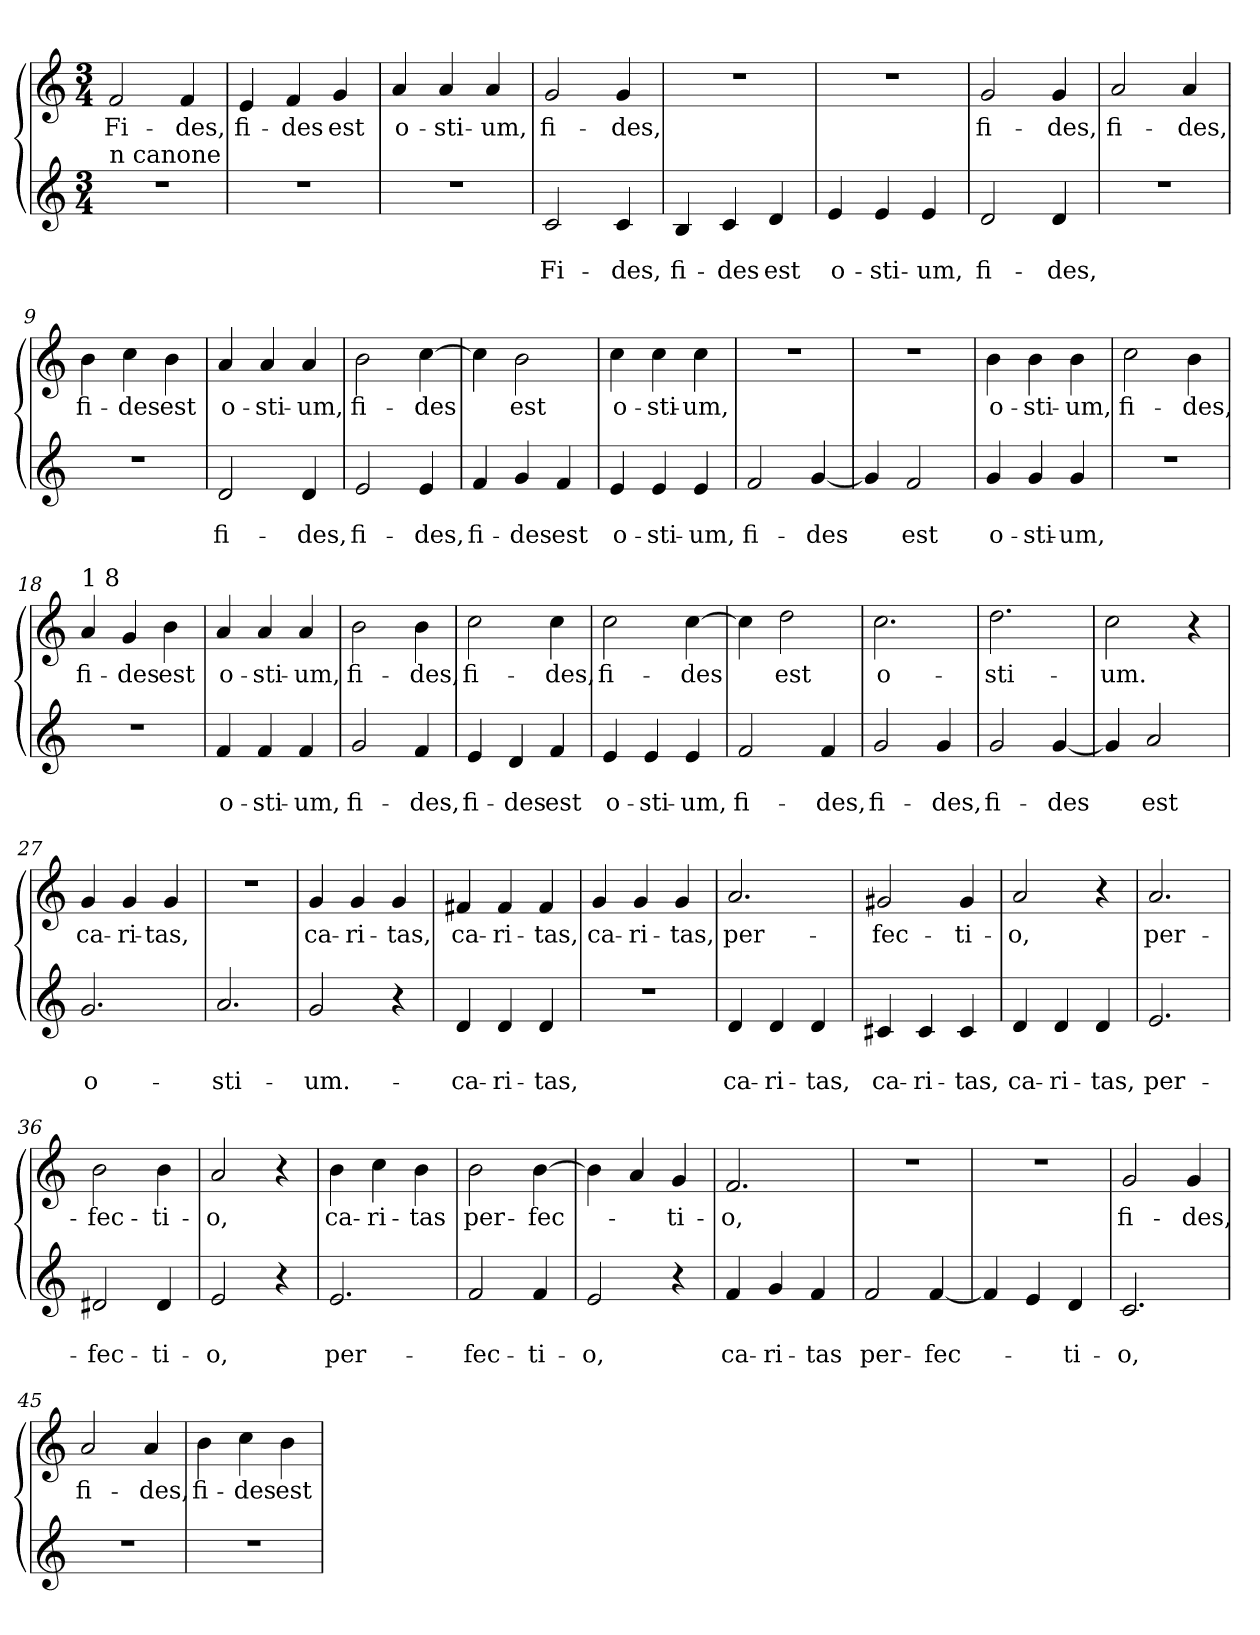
**kern	**text	**text	**kern	**text
*part2	*part2	*part2	*part1	*part1
*staff2	*staff2	*staff2	*staff1	*staff1
!!LO:PB:g=z
*clefG2	*	*	*clefG2	*
*k[]	*	*	*k[]	*
*C:	*	*	*C:	*
*M3/4	*	*	*M3/4	*
=1	=1	=1	=1	=1
!LO:TX:a:t=n canone	!	!	!	!
!LO:N:vis=1	!	!	!	!LO:LY:b
2.r	.	.	2f/	Fi-
!	!	!	!	!LO:LY:b
.	.	.	4f/	-des,
=2	=2	=2	=2	=2
!LO:N:vis=1	!	!	!	!LO:LY:b
2.r	.	.	4e/	fi-
!	!	!	!	!LO:LY:b
.	.	.	4f/	-des
!	!	!	!	!LO:LY:b
.	.	.	4g/	est
=3	=3	=3	=3	=3
!LO:N:vis=1	!	!	!	!LO:LY:b
2.r	.	.	4a/	o-
!	!	!	!	!LO:LY:b
.	.	.	4a/	-sti-
!	!	!	!	!LO:LY:b
.	.	.	4a/	-um,
=4	=4	=4	=4	=4
!	!	!LO:LY:b	!	!LO:LY:b
2c/	.	Fi-	2g/	fi-
!	!	!LO:LY:b	!	!LO:LY:b
4c/	.	-des,	4g/	-des,
=5	=5	=5	=5	=5
!	!	!LO:LY:b	!LO:N:vis=1	!
4B/	.	fi-	2.r	.
!	!	!LO:LY:b	!	!
4c/	.	-des	.	.
!	!	!LO:LY:b	!	!
4d/	.	est	.	.
=6	=6	=6	=6	=6
!	!	!LO:LY:b	!LO:N:vis=1	!
4e/	.	o-	2.r	.
!	!	!LO:LY:b	!	!
4e/	.	-sti-	.	.
!	!	!LO:LY:b	!	!
4e/	.	-um,	.	.
=7	=7	=7	=7	=7
!	!	!LO:LY:b	!	!LO:LY:b
2d/	.	fi-	2g/	fi-
!	!	!LO:LY:b	!	!LO:LY:b
4d/	.	-des,	4g/	-des,
=8	=8	=8	=8	=8
!LO:N:vis=1	!	!	!	!LO:LY:b
2.r	.	.	2a/	fi-
!	!	!	!	!LO:LY:b
.	.	.	4a/	-des,
!!LO:LB:g=z
=9	=9	=9	=9	=9
!LO:N:vis=1	!	!	!	!LO:LY:b
2.r	.	.	4b\	fi-
!	!	!	!	!LO:LY:b
.	.	.	4cc\	-des
!	!	!	!	!LO:LY:b
.	.	.	4b\	est
=10	=10	=10	=10	=10
!	!	!LO:LY:b	!	!LO:LY:b
2d/	.	fi-	4a/	o-
!	!	!	!	!LO:LY:b
.	.	.	4a/	-sti-
!	!	!LO:LY:b	!	!LO:LY:b
4d/	.	-des,	4a/	-um,
=11	=11	=11	=11	=11
!	!	!LO:LY:b	!	!LO:LY:b
2e/	.	fi-	2b\	fi-
!	!	!LO:LY:b	!	!LO:LY:b
4e/	.	-des,	[>4cc\	-des
=12	=12	=12	=12	=12
!	!	!LO:LY:b	!	!
4f/	.	fi-	4cc\]	.
!	!	!LO:LY:b	!	!LO:LY:b
4g/	.	-des	2b\	est
!	!	!LO:LY:b	!	!
4f/	.	est	.	.
=13	=13	=13	=13	=13
!	!	!LO:LY:b	!	!LO:LY:b
4e/	.	o-	4cc\	o-
!	!	!LO:LY:b	!	!LO:LY:b
4e/	.	-sti-	4cc\	-sti-
!	!	!LO:LY:b	!	!LO:LY:b
4e/	.	-um,	4cc\	-um,
=14	=14	=14	=14	=14
!	!	!LO:LY:b	!LO:N:vis=1	!
2f/	.	fi-	2.r	.
!	!	!LO:LY:b	!	!
[<4g/	.	-des	.	.
=15	=15	=15	=15	=15
!	!	!	!LO:N:vis=1	!
4g/]	.	.	2.r	.
!	!	!LO:LY:b	!	!
2f/	.	est	.	.
=16	=16	=16	=16	=16
!	!	!LO:LY:b	!	!LO:LY:b
4g/	.	o-	4b\	o-
!	!	!LO:LY:b	!	!LO:LY:b
4g/	.	-sti-	4b\	-sti-
!	!	!LO:LY:b	!	!LO:LY:b
4g/	.	-um,	4b\	-um,
=17	=17	=17	=17	=17
!LO:N:vis=1	!	!	!	!LO:LY:b
2.r	.	.	2cc\	fi-
!	!	!	!	!LO:LY:b
.	.	.	4b\	-des,
!!LO:LB:g=z
=18	=18	=18	=18	=18
!	!	!	!LO:TX:a:t=1 8	!
!LO:N:vis=1	!	!	!	!LO:LY:b
2.r	.	.	4a/	fi-
!	!	!	!	!LO:LY:b
.	.	.	4g/	-des
!	!	!	!	!LO:LY:b
.	.	.	4b\	est
=19	=19	=19	=19	=19
!	!	!LO:LY:b	!	!LO:LY:b
4f/	.	o-	4a/	o-
!	!	!LO:LY:b	!	!LO:LY:b
4f/	.	-sti-	4a/	-sti-
!	!	!LO:LY:b	!	!LO:LY:b
4f/	.	-um,	4a/	-um,
=20	=20	=20	=20	=20
!	!	!LO:LY:b	!	!LO:LY:b
2g/	.	fi-	2b\	fi-
!	!	!LO:LY:b	!	!LO:LY:b
4f/	.	-des,	4b\	-des,
=21	=21	=21	=21	=21
!	!	!LO:LY:b	!	!LO:LY:b
4e/	.	fi-	2cc\	fi-
!	!	!LO:LY:b	!	!
4d/	.	-des	.	.
!	!	!LO:LY:b	!	!LO:LY:b
4f/	.	est	4cc\	-des,
=22	=22	=22	=22	=22
!	!	!LO:LY:b	!	!LO:LY:b
4e/	.	o-	2cc\	fi-
!	!	!LO:LY:b	!	!
4e/	.	-sti-	.	.
!	!	!LO:LY:b	!	!LO:LY:b
4e/	.	-um,	[>4cc\	-des
=23	=23	=23	=23	=23
!	!	!LO:LY:b	!	!
2f/	.	fi-	4cc\]	.
!	!	!	!	!LO:LY:b
.	.	.	2dd\	est
!	!	!LO:LY:b	!	!
4f/	.	-des,	.	.
=24	=24	=24	=24	=24
!	!	!LO:LY:b	!	!LO:LY:b
2g/	.	fi-	2.cc\	o-
!	!	!LO:LY:b	!	!
4g/	.	-des,	.	.
=25	=25	=25	=25	=25
!	!	!LO:LY:b	!	!LO:LY:b
2g/	.	fi-	2.dd\	-sti-
!	!	!LO:LY:b	!	!
[<4g/	.	-des	.	.
=26	=26	=26	=26	=26
!	!	!	!	!LO:LY:b
4g/]	.	.	2cc\	-um.
!	!	!LO:LY:b	!	!
2a/	.	est	.	.
.	.	.	4r	.
!!LO:PB:g=z
=27	=27	=27	=27	=27
!	!	!LO:LY:b	!	!LO:LY:b
2.g/	.	o-	4g/	ca-
!	!	!	!	!LO:LY:b
.	.	.	4g/	-ri-
!	!	!	!	!LO:LY:b
.	.	.	4g/	-tas,
=28	=28	=28	=28	=28
!	!	!LO:LY:b	!LO:N:vis=1	!
2.a/	.	-sti-	2.r	.
=29	=29	=29	=29	=29
!	!	!LO:LY:b	!	!LO:LY:b
2g/	.	-um.-	4g/	ca-
!	!	!	!	!LO:LY:b
.	.	.	4g/	-ri-
!	!	!	!	!LO:LY:b
4r	.	.	4g/	-tas,
=30	=30	=30	=30	=30
!	!	!LO:LY:b	!	!LO:LY:b
4d/	.	-ca-	4f#X/	ca-
!	!	!LO:LY:b	!	!LO:LY:b
4d/	.	-ri-	4f#/	-ri-
!	!	!LO:LY:b	!	!LO:LY:b
4d/	.	-tas,	4f#/	-tas,
=31	=31	=31	=31	=31
!LO:N:vis=1	!	!	!	!LO:LY:b
2.r	.	.	4g/	ca-
!	!	!	!	!LO:LY:b
.	.	.	4g/	-ri-
!	!	!	!	!LO:LY:b
.	.	.	4g/	-tas,
=32	=32	=32	=32	=32
!	!	!LO:LY:b	!	!LO:LY:b
4d/	.	ca-	2.a/	per-
!	!	!LO:LY:b	!	!
4d/	.	-ri-	.	.
!	!	!LO:LY:b	!	!
4d/	.	-tas,	.	.
=33	=33	=33	=33	=33
!	!	!LO:LY:b	!	!LO:LY:b
4c#X/	.	ca-	2g#X/	-fec-
!	!	!LO:LY:b	!	!
4c#/	.	-ri-	.	.
!	!	!LO:LY:b	!	!LO:LY:b
4c#/	.	-tas,	4g#/	-ti-
=34	=34	=34	=34	=34
!	!	!LO:LY:b	!	!LO:LY:b
4d/	.	ca-	2a/	-o,
!	!	!LO:LY:b	!	!
4d/	.	-ri-	.	.
!	!	!LO:LY:b	!	!
4d/	.	-tas,	4r	.
=35	=35	=35	=35	=35
!	!	!LO:LY:b	!	!LO:LY:b
2.e/	.	per-	2.a/	per-
!!LO:LB:g=z
=36	=36	=36	=36	=36
!	!	!LO:LY:b	!	!LO:LY:b
2d#X/	.	-fec-	2b\	-fec-
!	!	!LO:LY:b	!	!LO:LY:b
4d#/	.	-ti-	4b\	-ti-
=37	=37	=37	=37	=37
!	!	!LO:LY:b	!	!LO:LY:b
2e/	.	-o,	2a/	-o,
4r	.	.	4r	.
=38	=38	=38	=38	=38
!	!	!LO:LY:b	!	!LO:LY:b
2.e/	.	per-	4b\	ca-
!	!	!	!	!LO:LY:b
.	.	.	4cc\	-ri-
!	!	!	!	!LO:LY:b
.	.	.	4b\	-tas
=39	=39	=39	=39	=39
!	!	!LO:LY:b	!	!LO:LY:b
2f/	.	-fec-	2b\	per-
!	!	!LO:LY:b	!	!LO:LY:b
4f/	.	-ti-	[>4b\	-fec-
=40	=40	=40	=40	=40
!	!	!LO:LY:b	!	!
2e/	.	-o,	4b\]	.
.	.	.	4a/	.
!	!	!	!	!LO:LY:b
4r	.	.	4g/	-ti-
=41	=41	=41	=41	=41
!	!	!LO:LY:b	!	!LO:LY:b
4f/	.	ca-	2.f/	-o,
!	!	!LO:LY:b	!	!
4g/	.	-ri-	.	.
!	!	!LO:LY:b	!	!
4f/	.	-tas	.	.
=42	=42	=42	=42	=42
!	!	!LO:LY:b	!LO:N:vis=1	!
2f/	.	per-	2.r	.
!	!	!LO:LY:b	!	!
[<4f/	.	-fec-	.	.
=43	=43	=43	=43	=43
!	!	!	!LO:N:vis=1	!
4f/]	.	.	2.r	.
4e/	.	.	.	.
!	!	!LO:LY:b	!	!
4d/	.	-ti-	.	.
=44	=44	=44	=44	=44
!	!	!LO:LY:b	!	!LO:LY:b
2.c/	.	-o,	2g/	fi-
!	!	!	!	!LO:LY:b
.	.	.	4g/	-des,
=45	=45	=45	=45	=45
!LO:N:vis=1	!	!	!	!LO:LY:b
2.r	.	.	2a/	fi-
!	!	!	!	!LO:LY:b
.	.	.	4a/	-des,
!!LO:LB:g=z
=46	=46	=46	=46	=46
!LO:N:vis=1	!	!	!	!LO:LY:b
2.r	.	.	4b\	fi-
!	!	!	!	!LO:LY:b
.	.	.	4cc\	-des
!	!	!	!	!LO:LY:b
.	.	.	4b\	est
=	=	=	=	=
*-	*-	*-	*-	*-
